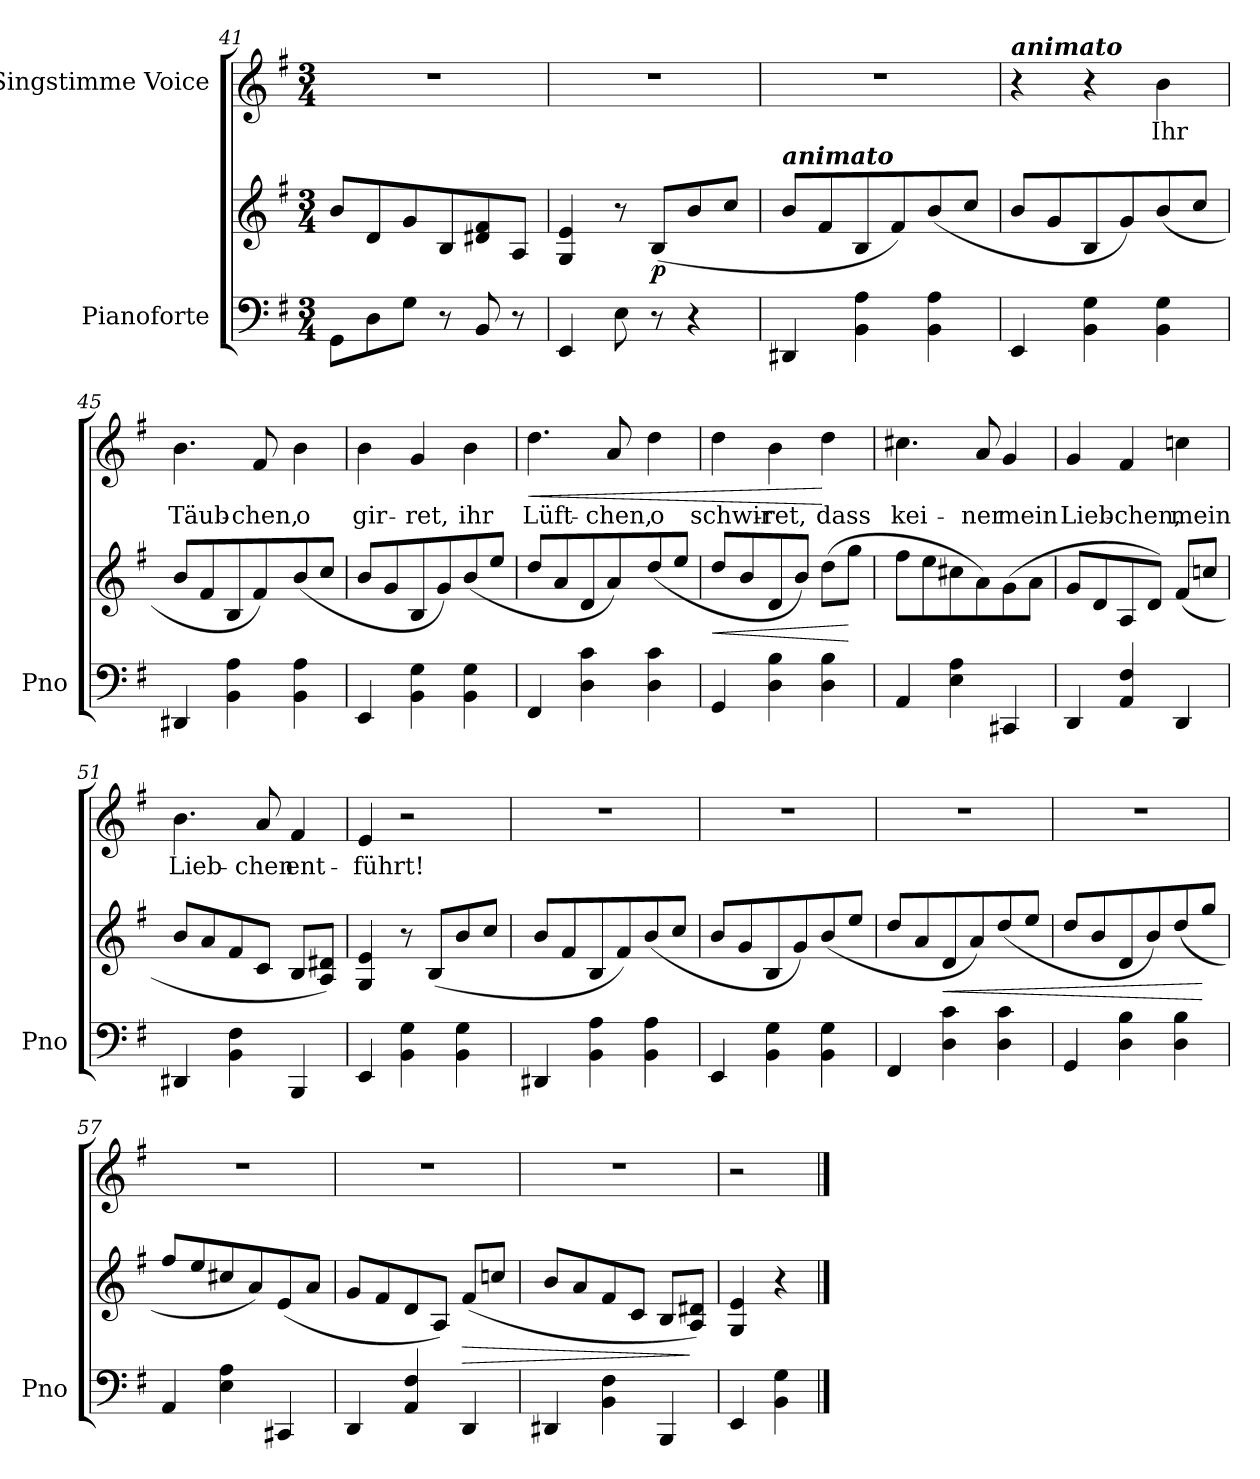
**kern	**kern	**dynam	**kern	**text	**dynam
*part2	*part2	*part2	*part1	*part1	*part1
*staff3	*staff2	*staff2/3	*staff1	*staff1	*staff1
*I"Pianoforte	*	*	*I"Singstimme Voice	*	*
*I'Pno	*	*	*	*	*
*clefF4	*clefG2	*	*clefG2	*	*
*k[f#]	*k[f#]	*	*k[f#]	*	*
*M3/4	*M3/4	*	*M3/4	*	*
=41	=41	=41	=41	=41	=41
8GG\L	8b/L	.	2.r	.	.
8D\	8d/	.	.	.	.
8G\J	8g/	.	.	.	.
8r	8B/	.	.	.	.
8BB/	8d#X/ 8f#/	.	.	.	.
8r	8A/J	.	.	.	.
=42	=42	=42	=42	=42	=42
4EE/	4G/ 4e/	.	2.r	.	.
8E\	8r	.	.	.	.
!	!	!LO:DY:b	!	!	!
8r	(8B/L	p	.	.	.
4r	8b/	.	.	.	.
.	8cc/J	.	.	.	.
=43	=43	=43	=43	=43	=43
!	!LO:TX:a:Bi:t=animato	!	!	!	!
4DD#X/	8b/L	.	2.r	.	.
.	8f#/	.	.	.	.
4BB\ 4A\	8B/	.	.	.	.
.	8f#/)	.	.	.	.
4BB\ 4A\	(8b/	.	.	.	.
.	8cc/J	.	.	.	.
=44	=44	=44	=44	=44	=44
!	!	!	!LO:TX:a:Bi:t=animato	!	!
4EE/	8b/L	.	4r	.	.
.	8g/	.	.	.	.
4BB\ 4G\	8B/	.	4r	.	.
.	8g/)	.	.	.	.
!	!	!	!	!LO:LY:b	!
4BB\ 4G\	(8b/	.	4b\	Ihr	.
.	8cc/J	.	.	.	.
!!LO:LB:g=z
=45	=45	=45	=45	=45	=45
!	!	!	!	!LO:LY:b	!
4DD#X/	8b/L	.	4.b\	Täub-	.
.	8f#/	.	.	.	.
4BB\ 4A\	8B/	.	.	.	.
!	!	!	!	!LO:LY:b	!
.	8f#/)	.	8f#/	-chen,	.
!	!	!	!	!LO:LY:b	!
4BB\ 4A\	(8b/	.	4b\	o	.
.	8cc/J	.	.	.	.
=46	=46	=46	=46	=46	=46
!	!	!	!	!LO:LY:b	!
4EE/	8b/L	.	4b\	gir-	.
.	8g/	.	.	.	.
!	!	!	!	!LO:LY:b	!
4BB\ 4G\	8B/	.	4g/	-ret,	.
.	8g/)	.	.	.	.
!	!	!	!	!LO:LY:b	!
4BB\ 4G\	(8b/	.	4b\	ihr	.
.	8ee/J	.	.	.	.
=47	=47	=47	=47	=47	=47
!	!	!	!	!LO:LY:b	!LO:HP:b
4FF#/	8dd/L	.	4.dd\	Lüft-	<
.	8a/	.	.	.	.
4D\ 4c\	8d/	.	.	.	.
!	!	!	!	!LO:LY:b	!
.	8a/)	.	8a/	-chen,	.
!	!	!	!	!LO:LY:b	!
4D\ 4c\	(8dd/	.	4dd\	o	.
.	8ee/J	.	.	.	.
=48	=48	=48	=48	=48	=48
!	!	!LO:HP:b	!	!LO:LY:b	!
4GG/	8dd/L	<	4dd\	schwir-	.
.	8b/	.	.	.	.
!	!	!	!	!LO:LY:b	!
4D\ 4B\	8d/	.	4b\	-ret,	.
.	8b/J)	.	.	.	.
!	!	!	!	!LO:LY:b	!
4D\ 4B\	(8dd\L	.	4dd\	dass	[
.	8gg\J	[	.	.	.
=49	=49	=49	=49	=49	=49
!	!	!	!	!LO:LY:b	!
4AA/	8ff#\L	.	4.cc#X\	kei-	.
.	8ee\	.	.	.	.
4E\ 4A\	8cc#X\	.	.	.	.
!	!	!	!	!LO:LY:b	!
.	8a\)	.	8a/	-ner	.
!	!	!	!	!LO:LY:b	!
4CC#X/	(8g\	.	4g/	mein	.
.	8a\J	.	.	.	.
!!LO:LB:g=z
=50	=50	=50	=50	=50	=50
!	!	!	!	!LO:LY:b	!
4DD/	8g/L	.	4g/	Lieb-	.
.	8d/	.	.	.	.
!	!	!	!	!LO:LY:b	!
4AA/ 4F#/	8A/	.	4f#/	-chen,	.
.	8d/J)	.	.	.	.
!	!	!	!	!LO:LY:b	!
4DD/	(<8f#/L	.	4ccn\	mein	.
.	8ccn/J	.	.	.	.
=51	=51	=51	=51	=51	=51
!	!	!	!	!LO:LY:b	!
4DD#X/	8b/L	.	4.b\	Lieb-	.
.	8a/	.	.	.	.
4BB\ 4F#\	8f#/	.	.	.	.
!	!	!	!	!LO:LY:b	!
.	8c/J	.	8a/	-chen	.
!	!	!	!	!LO:LY:b	!
4BBB/	8B/L	.	4f#/	ent-	.
.	8A/ 8d#X/J)	.	.	.	.
=52	=52	=52	=52	=52	=52
!	!	!	!	!LO:LY:b	!
4EE/	4G/ 4e/	.	4e/	-führt!	.
4BB\ 4G\	8r	.	2r	.	.
.	(8B/L	.	.	.	.
4BB\ 4G\	8b/	.	.	.	.
.	8cc/J	.	.	.	.
=53	=53	=53	=53	=53	=53
4DD#X/	8b/L	.	2.r	.	.
.	8f#/	.	.	.	.
4BB\ 4A\	8B/	.	.	.	.
.	8f#/)	.	.	.	.
4BB\ 4A\	(8b/	.	.	.	.
.	8cc/J	.	.	.	.
=54	=54	=54	=54	=54	=54
4EE/	8b/L	.	2.r	.	.
.	8g/	.	.	.	.
4BB\ 4G\	8B/	.	.	.	.
.	8g/)	.	.	.	.
4BB\ 4G\	(8b/	.	.	.	.
.	8ee/J	.	.	.	.
!!LO:LB:g=z
=55	=55	=55	=55	=55	=55
4FF#/	8dd/L	.	2.r	.	.
.	8a/	.	.	.	.
!	!	!LO:HP:b	!	!	!
4D\ 4c\	8d/	<	.	.	.
.	8a/)	.	.	.	.
4D\ 4c\	(8dd/	.	.	.	.
.	8ee/J	.	.	.	.
=56	=56	=56	=56	=56	=56
4GG/	8dd/L	.	2.r	.	.
.	8b/	.	.	.	.
4D\ 4B\	8d/	.	.	.	.
.	8b/)	.	.	.	.
4D\ 4B\	(8dd/	.	.	.	.
.	8gg/J	[	.	.	.
=57	=57	=57	=57	=57	=57
4AA/	8ff#/L	.	2.r	.	.
.	8ee/	.	.	.	.
4E\ 4A\	8cc#X/	.	.	.	.
.	8a/)	.	.	.	.
4CC#X/	(8e/	.	.	.	.
.	8a/J	.	.	.	.
=58	=58	=58	=58	=58	=58
4DD/	8g/L	.	2.r	.	.
.	8f#/	.	.	.	.
4AA/ 4F#/	8d/	.	.	.	.
.	8A/J)	.	.	.	.
!	!	!LO:HP:b	!	!	!
4DD/	(<8f#/L	>	.	.	.
.	8ccn/J	.	.	.	.
=59	=59	=59	=59	=59	=59
4DD#X/	8b/L	.	2.r	.	.
.	8a/	.	.	.	.
4BB\ 4F#\	8f#/	.	.	.	.
.	8c/J	.	.	.	.
4BBB/	8B/L	.	.	.	.
.	8A/ 8d#X/J)	]	.	.	.
=60	=60	=60	=60	=60	=60
4EE/	4G/ 4e/	.	2r	.	.
4BB\ 4G\	4r	.	.	.	.
==	==	==	==	==	==
*-	*-	*-	*-	*-	*-
